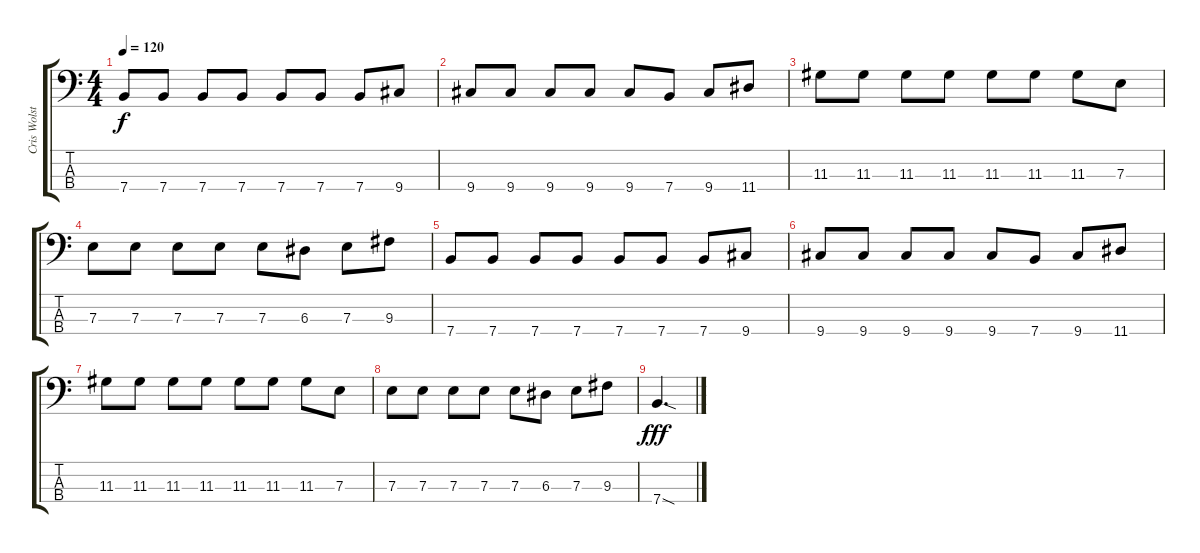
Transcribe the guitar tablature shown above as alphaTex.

\track ("Cris Wolstenholme" "Cris Wolst") {instrument distortionguitar}
\staff {score tabs}
\tuning (G2 D2 A1 E1) {hide}
\ts (4 4)
\tempo 120
\clef f4
\ks c
7.4.8{dy f} 7.4.8 7.4.8 7.4.8 7.4.8 7.4.8 7.4.8 9.4.8 |
9.4.8 9.4.8 9.4.8 9.4.8 9.4.8 7.4.8 9.4.8 11.4.8 |
11.3.8 11.3.8 11.3.8 11.3.8 11.3.8 11.3.8 11.3.8 7.3.8 |
7.3.8 7.3.8 7.3.8 7.3.8 7.3.8 6.3.8 7.3.8 9.3.8 |
7.4.8 7.4.8 7.4.8 7.4.8 7.4.8 7.4.8 7.4.8 9.4.8 |
9.4.8 9.4.8 9.4.8 9.4.8 9.4.8 7.4.8 9.4.8 11.4.8 |
11.3.8 11.3.8 11.3.8 11.3.8 11.3.8 11.3.8 11.3.8 7.3.8 |
7.3.8 7.3.8 7.3.8 7.3.8 7.3.8 6.3.8 7.3.8 9.3.8 |
7.4{sod}.4{d dy fff}
